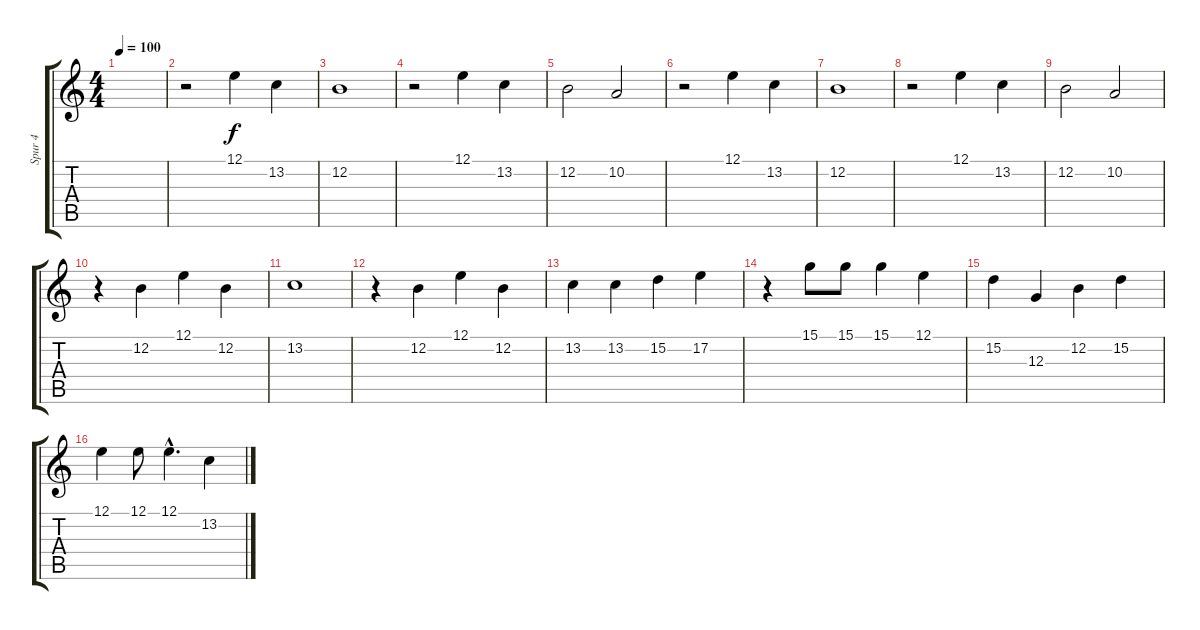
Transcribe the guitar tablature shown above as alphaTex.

\track ("Spur 4" "Spur 4") {instrument oboe}
\staff {score tabs}
\tuning (E4 B3 G3 D3 A2 E2) {hide}
\ts (4 4)
\tempo 100
\clef g2
\ks c
|
r.2 12.1.4 13.2.4 |
12.2.1 |
r.2 12.1.4 13.2.4 |
12.2.2 10.2.2 |
r.2 12.1.4 13.2.4 |
12.2.1 |
r.2 12.1.4 13.2.4 |
12.2.2 10.2.2 |
r.4 12.2.4 12.1.4 12.2.4 |
13.2.1 |
r.4 12.2.4 12.1.4 12.2.4 |
13.2.4 13.2.4 15.2.4 17.2.4 |
r.4 15.1.8 15.1.8 15.1.4 12.1.4 |
15.2.4 12.3.4 12.2.4 15.2.4 |
12.1.4 12.1.8 12.1{hac}.4{d} 13.2.4
